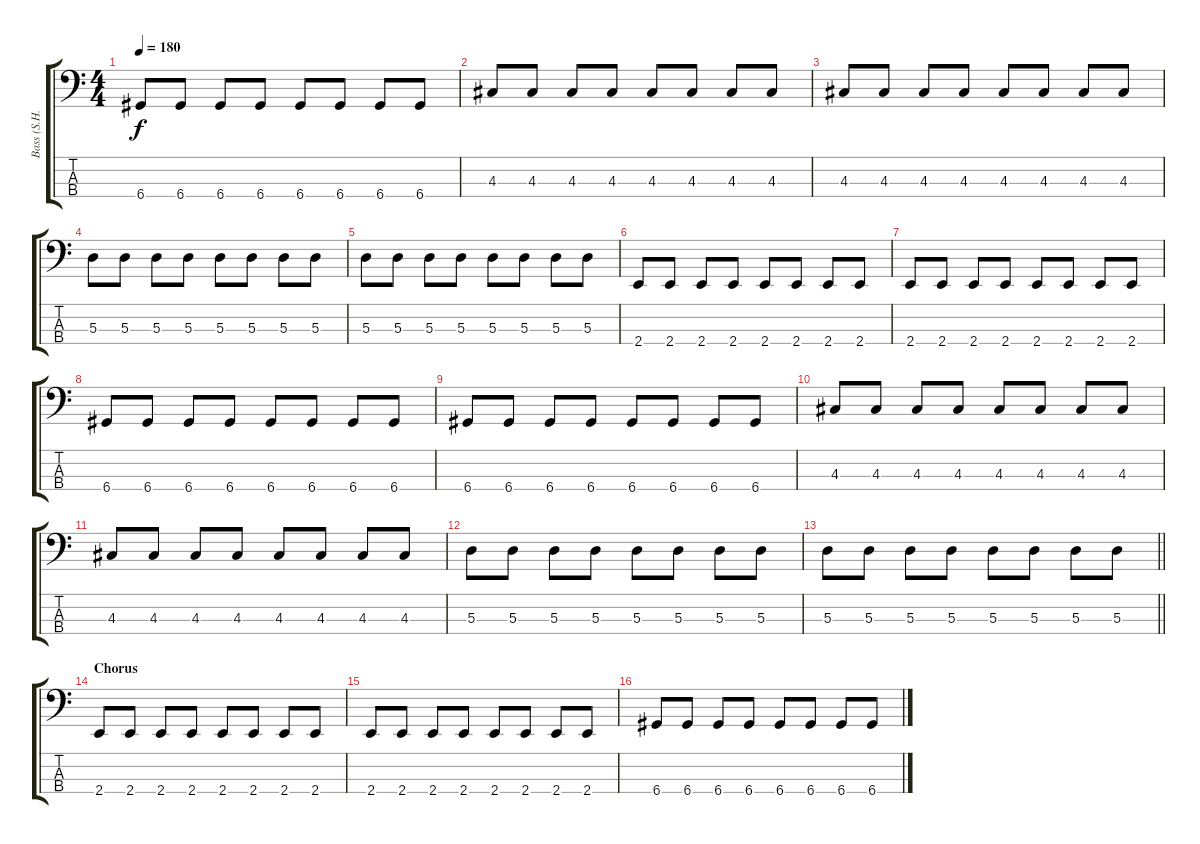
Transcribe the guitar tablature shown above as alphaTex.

\track ("Bass (S.H. Cho)" "Bass (S.H.") {instrument electricbassfinger}
\staff {score tabs}
\tuning (G2 D2 A1 D1) {hide}
\ts (4 4)
\tempo 180
\clef f4
\ks c
6.4.8{dy f} 6.4.8 6.4.8 6.4.8 6.4.8 6.4.8 6.4.8 6.4.8 |
4.3.8 4.3.8 4.3.8 4.3.8 4.3.8 4.3.8 4.3.8 4.3.8 |
4.3.8 4.3.8 4.3.8 4.3.8 4.3.8 4.3.8 4.3.8 4.3.8 |
5.3.8 5.3.8 5.3.8 5.3.8 5.3.8 5.3.8 5.3.8 5.3.8 |
5.3.8 5.3.8 5.3.8 5.3.8 5.3.8 5.3.8 5.3.8 5.3.8 |
2.4.8 2.4.8 2.4.8 2.4.8 2.4.8 2.4.8 2.4.8 2.4.8 |
2.4.8 2.4.8 2.4.8 2.4.8 2.4.8 2.4.8 2.4.8 2.4.8 |
6.4.8 6.4.8 6.4.8 6.4.8 6.4.8 6.4.8 6.4.8 6.4.8 |
6.4.8 6.4.8 6.4.8 6.4.8 6.4.8 6.4.8 6.4.8 6.4.8 |
4.3.8 4.3.8 4.3.8 4.3.8 4.3.8 4.3.8 4.3.8 4.3.8 |
4.3.8 4.3.8 4.3.8 4.3.8 4.3.8 4.3.8 4.3.8 4.3.8 |
5.3.8 5.3.8 5.3.8 5.3.8 5.3.8 5.3.8 5.3.8 5.3.8 |
\barLineRight lightlight
5.3.8 5.3.8 5.3.8 5.3.8 5.3.8 5.3.8 5.3.8 5.3.8 |
\section ("" "Chorus")
2.4.8 2.4.8 2.4.8 2.4.8 2.4.8 2.4.8 2.4.8 2.4.8 |
2.4.8 2.4.8 2.4.8 2.4.8 2.4.8 2.4.8 2.4.8 2.4.8 |
6.4.8 6.4.8 6.4.8 6.4.8 6.4.8 6.4.8 6.4.8 6.4.8
